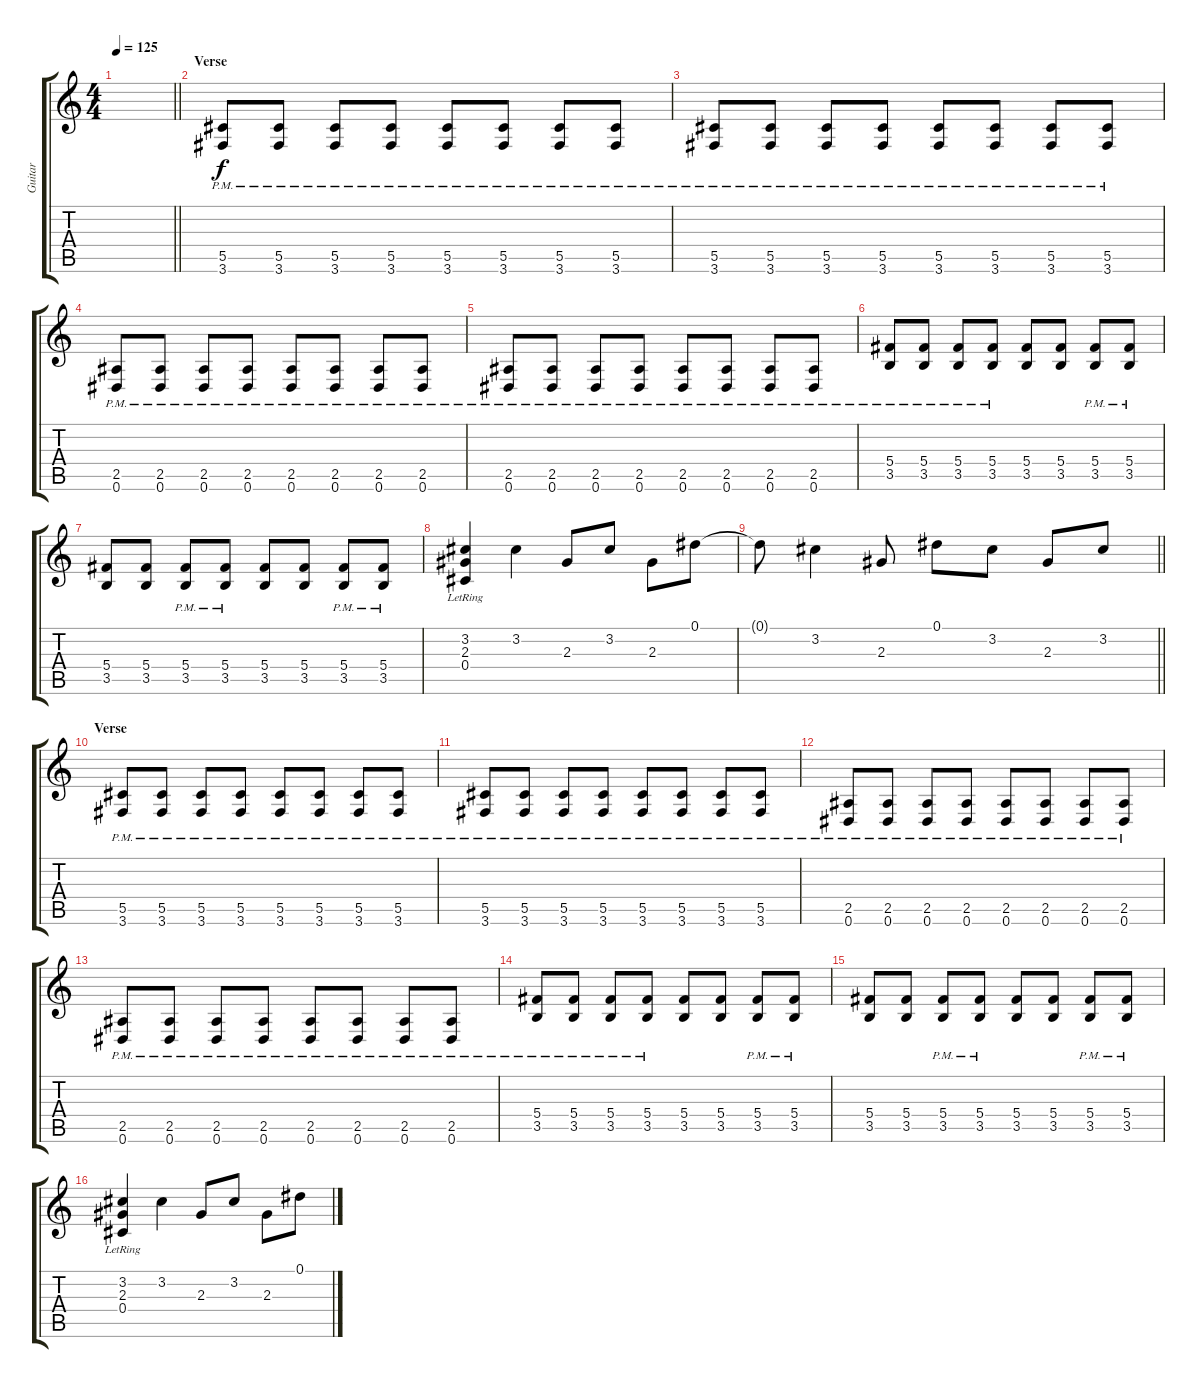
\track ("Guitar" "Guitar") {instrument distortionguitar}
\staff {score tabs}
\tuning (Eb4 Bb3 Gb3 Db3 Ab2 Eb2) {hide}
\ts (4 4)
\tempo 125
\clef g2
\barLineRight lightlight
\ks c
|
\section ("" "Verse")
(5.5{pm} 3.6{pm}).8 (5.5{pm} 3.6{pm}).8 (5.5{pm} 3.6{pm}).8 (5.5{pm} 3.6{pm}).8 (5.5{pm} 3.6{pm}).8 (5.5{pm} 3.6{pm}).8 (5.5{pm} 3.6{pm}).8 (5.5{pm} 3.6{pm}).8 |
(5.5{pm} 3.6{pm}).8 (5.5{pm} 3.6{pm}).8 (5.5{pm} 3.6{pm}).8 (5.5{pm} 3.6{pm}).8 (5.5{pm} 3.6{pm}).8 (5.5{pm} 3.6{pm}).8 (5.5{pm} 3.6{pm}).8 (5.5{pm} 3.6{pm}).8 |
(2.5{pm} 0.6{pm}).8 (2.5{pm} 0.6{pm}).8 (2.5{pm} 0.6{pm}).8 (2.5{pm} 0.6{pm}).8 (2.5{pm} 0.6{pm}).8 (2.5{pm} 0.6{pm}).8 (2.5{pm} 0.6{pm}).8 (2.5{pm} 0.6{pm}).8 |
(2.5{pm} 0.6{pm}).8 (2.5{pm} 0.6{pm}).8 (2.5{pm} 0.6{pm}).8 (2.5{pm} 0.6{pm}).8 (2.5{pm} 0.6{pm}).8 (2.5{pm} 0.6{pm}).8 (2.5{pm} 0.6{pm}).8 (2.5{pm} 0.6{pm}).8 |
(5.4{pm} 3.5{pm}).8 (5.4{pm} 3.5{pm}).8 (5.4{pm} 3.5{pm}).8 (5.4{pm} 3.5{pm}).8 (5.4 3.5).8 (5.4 3.5).8 (5.4{pm} 3.5{pm}).8 (5.4{pm} 3.5{pm}).8 |
(5.4 3.5).8 (5.4 3.5).8 (5.4{pm} 3.5{pm}).8 (5.4{pm} 3.5{pm}).8 (5.4 3.5).8 (5.4 3.5).8 (5.4{pm} 3.5{pm}).8 (5.4{pm} 3.5{pm}).8 |
(3.2{lr} 2.3{lr} 0.4{lr}).4 3.2.4 2.3.8 3.2.8 2.3.8 0.1.8 |
\barLineRight lightlight
0.1{t}.8 3.2.4 2.3.8 0.1.8 3.2.8 2.3.8 3.2.8 |
\section ("" "Verse")
(5.5{pm} 3.6{pm}).8 (5.5{pm} 3.6{pm}).8 (5.5{pm} 3.6{pm}).8 (5.5{pm} 3.6{pm}).8 (5.5{pm} 3.6{pm}).8 (5.5{pm} 3.6{pm}).8 (5.5{pm} 3.6{pm}).8 (5.5{pm} 3.6{pm}).8 |
(5.5{pm} 3.6{pm}).8 (5.5{pm} 3.6{pm}).8 (5.5{pm} 3.6{pm}).8 (5.5{pm} 3.6{pm}).8 (5.5{pm} 3.6{pm}).8 (5.5{pm} 3.6{pm}).8 (5.5{pm} 3.6{pm}).8 (5.5{pm} 3.6{pm}).8 |
(2.5{pm} 0.6{pm}).8 (2.5{pm} 0.6{pm}).8 (2.5{pm} 0.6{pm}).8 (2.5{pm} 0.6{pm}).8 (2.5{pm} 0.6{pm}).8 (2.5{pm} 0.6{pm}).8 (2.5{pm} 0.6{pm}).8 (2.5{pm} 0.6{pm}).8 |
(2.5{pm} 0.6{pm}).8 (2.5{pm} 0.6{pm}).8 (2.5{pm} 0.6{pm}).8 (2.5{pm} 0.6{pm}).8 (2.5{pm} 0.6{pm}).8 (2.5{pm} 0.6{pm}).8 (2.5{pm} 0.6{pm}).8 (2.5{pm} 0.6{pm}).8 |
(5.4{pm} 3.5{pm}).8 (5.4{pm} 3.5{pm}).8 (5.4{pm} 3.5{pm}).8 (5.4{pm} 3.5{pm}).8 (5.4 3.5).8 (5.4 3.5).8 (5.4{pm} 3.5{pm}).8 (5.4{pm} 3.5{pm}).8 |
(5.4 3.5).8 (5.4 3.5).8 (5.4{pm} 3.5{pm}).8 (5.4{pm} 3.5{pm}).8 (5.4 3.5).8 (5.4 3.5).8 (5.4{pm} 3.5{pm}).8 (5.4{pm} 3.5{pm}).8 |
(3.2{lr} 2.3{lr} 0.4{lr}).4 3.2.4 2.3.8 3.2.8 2.3.8 0.1.8
